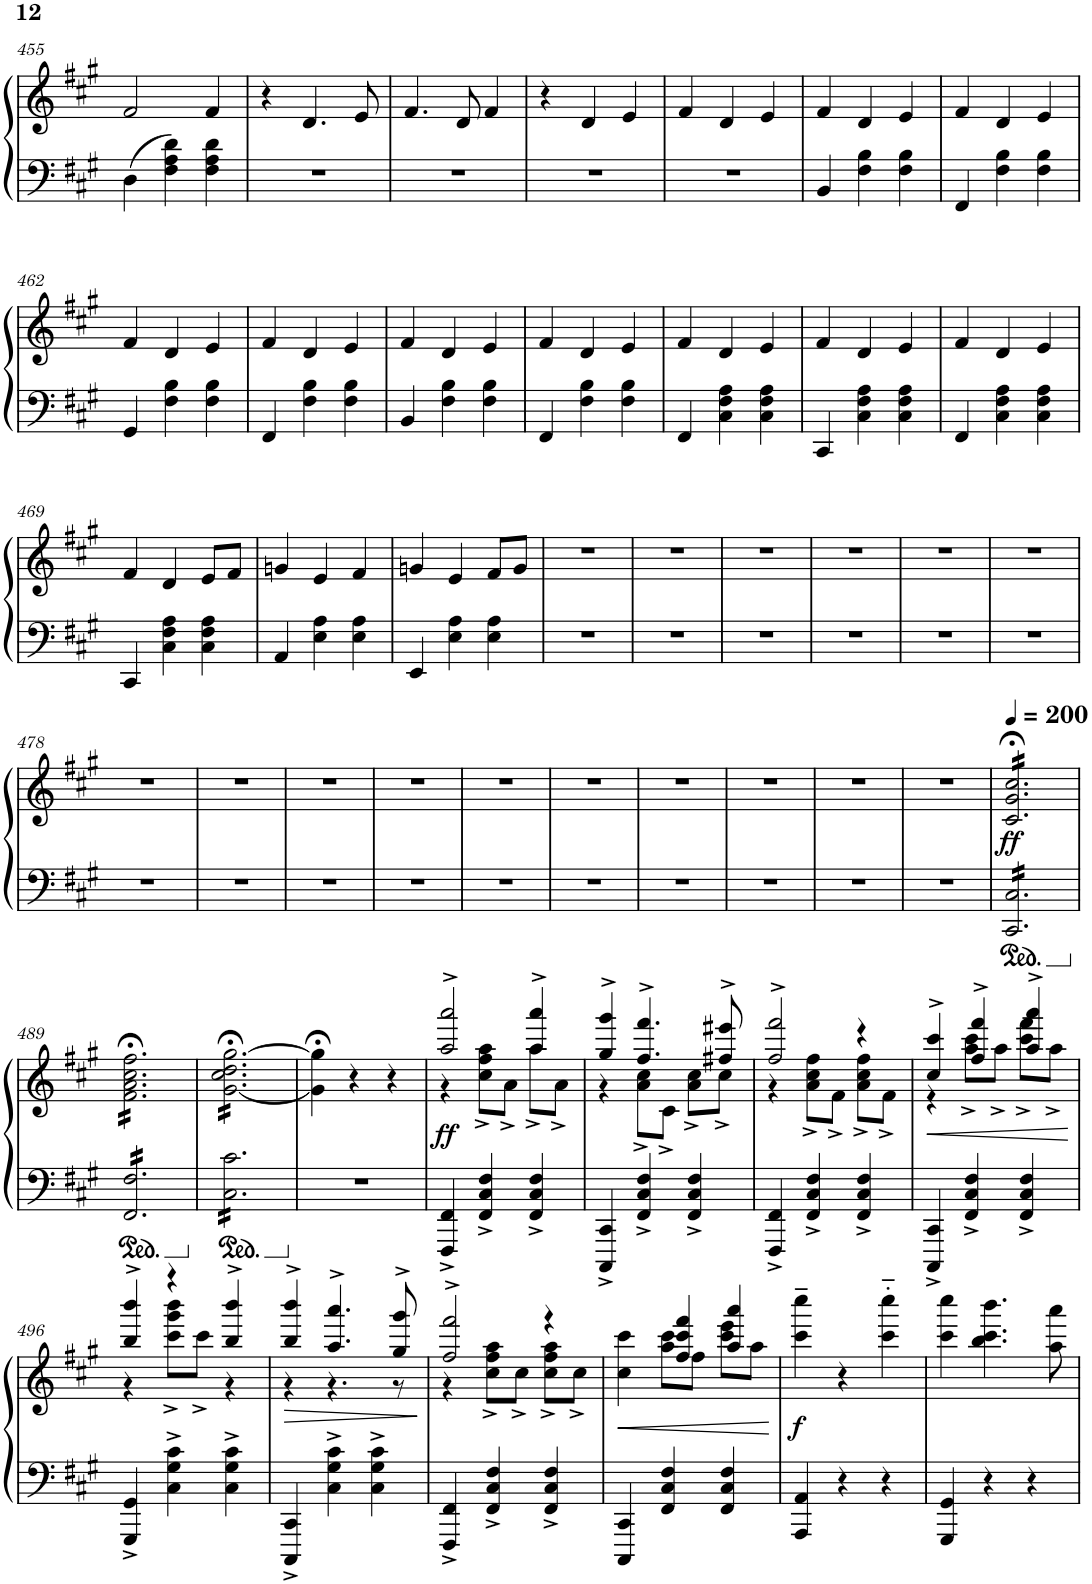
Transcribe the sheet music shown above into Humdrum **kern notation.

**kern	**kern	**dynam
*part1	*part1	*part1
*staff2	*staff1	*staff1/2
*I"Piano	*	*
*I'Pno.	*	*
!!LO:PB:g=z
*clefF4	*clefG2	*
*k[f#c#g#]	*k[f#c#g#]	*
*M3/4	*M3/4	*
=455	=455	=455
4D\	2f#/	.
4F#\ 4A\ 4d\	.	.
4F#\ 4A\ 4d\	4f#/	.
=456	=456	=456
2.r	4r	.
.	4.d/	.
.	8e/	.
=457	=457	=457
2.r	4.f#/	.
.	8d/	.
.	4f#/	.
=458	=458	=458
2.r	4r	.
.	4d/	.
.	4e/	.
=459	=459	=459
2.r	4f#/	.
.	4d/	.
.	4e/	.
=460	=460	=460
4BB/	4f#/	.
4F#\ 4B\	4d/	.
4F#\ 4B\	4e/	.
=461	=461	=461
4FF#/	4f#/	.
4F#\ 4B\	4d/	.
4F#\ 4B\	4e/	.
!!LO:LB:g=z
=462	=462	=462
4GG#/	4f#/	.
4F#\ 4B\	4d/	.
4F#\ 4B\	4e/	.
=463	=463	=463
4FF#/	4f#/	.
4F#\ 4B\	4d/	.
4F#\ 4B\	4e/	.
=464	=464	=464
4BB/	4f#/	.
4F#\ 4B\	4d/	.
4F#\ 4B\	4e/	.
=465	=465	=465
4FF#/	4f#/	.
4F#\ 4B\	4d/	.
4F#\ 4B\	4e/	.
=466	=466	=466
4FF#/	4f#/	.
4C#\ 4F#\ 4A\	4d/	.
4C#\ 4F#\ 4A\	4e/	.
=467	=467	=467
4CC#/	4f#/	.
4C#\ 4F#\ 4A\	4d/	.
4C#\ 4F#\ 4A\	4e/	.
=468	=468	=468
4FF#/	4f#/	.
4C#\ 4F#\ 4A\	4d/	.
4C#\ 4F#\ 4A\	4e/	.
!!LO:LB:g=z
=469	=469	=469
4CC#/	4f#/	.
4C#\ 4F#\ 4A\	4d/	.
4C#\ 4F#\ 4A\	8e/L	.
.	8f#/J	.
=470	=470	=470
4AA/	4gn/	.
4E\ 4A\	4e/	.
4E\ 4A\	4f#/	.
=471	=471	=471
4EE/	4gn/	.
4E\ 4A\	4e/	.
4E\ 4A\	8f#/L	.
.	8g/J	.
=472	=472	=472
2.r	2.r	.
=473	=473	=473
2.r	2.r	.
=474	=474	=474
2.r	2.r	.
=475	=475	=475
2.r	2.r	.
=476	=476	=476
2.r	2.r	.
=477	=477	=477
2.r	2.r	.
!!LO:LB:g=z
=478	=478	=478
2.r	2.r	.
=479	=479	=479
2.r	2.r	.
=480	=480	=480
2.r	2.r	.
=481	=481	=481
2.r	2.r	.
=482	=482	=482
2.r	2.r	.
=483	=483	=483
2.r	2.r	.
=484	=484	=484
2.r	2.r	.
=485	=485	=485
2.r	2.r	.
=486	=486	=486
2.r	2.r	.
=487	=487	=487
2.r	2.r	.
=488	=488	=488
*	*MM200	*
!	!	!LO:DY:b
*tremolo	*	*
*	*tremolo	*
16CC#/ 16C#/LL	16c#/;< 16g#/;< 16cc#/;<LL	ff
16CC#/ 16C#/	16c#/;< 16g#/;< 16cc#/;<	.
16CC#/ 16C#/	16c#/;< 16g#/;< 16cc#/;<	.
16CC#/ 16C#/	16c#/;< 16g#/;< 16cc#/;<	.
16CC#/ 16C#/	16c#/;< 16g#/;< 16cc#/;<	.
16CC#/ 16C#/	16c#/;< 16g#/;< 16cc#/;<	.
16CC#/ 16C#/	16c#/;< 16g#/;< 16cc#/;<	.
16CC#/ 16C#/	16c#/;< 16g#/;< 16cc#/;<	.
16CC#/ 16C#/	16c#/;< 16g#/;< 16cc#/;<	.
16CC#/ 16C#/	16c#/;< 16g#/;< 16cc#/;<	.
16CC#/ 16C#/	16c#/;< 16g#/;< 16cc#/;<	.
16CC#/ 16C#/JJ	16c#/;< 16g#/;< 16cc#/;<JJ	.
!!LO:LB:g=z
=489	=489	=489
16FF#/ 16F#/LL	16f#\;< 16a\;< 16cc#\;< 16ff#\;<LL	.
16FF#/ 16F#/	16f#\;< 16a\;< 16cc#\;< 16ff#\;<	.
16FF#/ 16F#/	16f#\;< 16a\;< 16cc#\;< 16ff#\;<	.
16FF#/ 16F#/	16f#\;< 16a\;< 16cc#\;< 16ff#\;<	.
16FF#/ 16F#/	16f#\;< 16a\;< 16cc#\;< 16ff#\;<	.
16FF#/ 16F#/	16f#\;< 16a\;< 16cc#\;< 16ff#\;<	.
16FF#/ 16F#/	16f#\;< 16a\;< 16cc#\;< 16ff#\;<	.
16FF#/ 16F#/	16f#\;< 16a\;< 16cc#\;< 16ff#\;<	.
16FF#/ 16F#/	16f#\;< 16a\;< 16cc#\;< 16ff#\;<	.
16FF#/ 16F#/	16f#\;< 16a\;< 16cc#\;< 16ff#\;<	.
16FF#/ 16F#/	16f#\;< 16a\;< 16cc#\;< 16ff#\;<	.
16FF#/ 16F#/JJ	16f#\;< 16a\;< 16cc#\;< 16ff#\;<JJ	.
=490	=490	=490
16C#\ 16c#\LL	[16g#\;< 16cc#\;< 16dd\;< [16gg#\;<LL	.
16C#\ 16c#\	16g#\;< 16cc#\;< 16dd\;< 16gg#\;<	.
16C#\ 16c#\	16g#\;< 16cc#\;< 16dd\;< 16gg#\;<	.
16C#\ 16c#\	16g#\;< 16cc#\;< 16dd\;< 16gg#\;<	.
16C#\ 16c#\	16g#\;< 16cc#\;< 16dd\;< 16gg#\;<	.
16C#\ 16c#\	16g#\;< 16cc#\;< 16dd\;< 16gg#\;<	.
16C#\ 16c#\	16g#\;< 16cc#\;< 16dd\;< 16gg#\;<	.
16C#\ 16c#\	16g#\;< 16cc#\;< 16dd\;< 16gg#\;<	.
16C#\ 16c#\	16g#\;< 16cc#\;< 16dd\;< 16gg#\;<	.
16C#\ 16c#\	16g#\;< 16cc#\;< 16dd\;< 16gg#\;<	.
16C#\ 16c#\	16g#\;< 16cc#\;< 16dd\;< 16gg#\;<	.
16C#\ 16c#\JJ	16g#\;< 16cc#\;< 16dd\;< 16gg#\;<JJ	.
*	*Xtremolo	*
*Xtremolo	*	*
=491	=491	=491
2.r	4g#\];< 4gg#\];<	.
.	4r	.
.	4r	.
=492	=492	=492
*	*^	*
!	!	!	!LO:DY:b
4FFF#/^ 4FF#/^	2aa/^ 2aaa/^	4r	ff
4FF#/^ 4C#/^ 4F#/^	.	8cc#\^ 8ff#\^ 8aa\^L	.
.	.	8a^\J	.
4FF#/^ 4C#/^ 4F#/^	4aa/^ 4aaa/^	8aa^\L	.
.	.	8a^\J	.
=493	=493	=493	=493
4CCC#/^ 4CC#/^	4gg#/^ 4ggg#/^	4r	.
4FF#/^ 4C#/^ 4F#/^	4.ff#/^ 4.fff#/^	8a\^ 8cc#\^L	.
.	.	8c#^\J	.
4FF#/^ 4C#/^ 4F#/^	.	8a\^ 8cc#\^L	.
.	8ff#X/^ 8eee#X/^	8cc#^\J	.
=494	=494	=494	=494
4FFF#/^ 4FF#/^	2ff#/^ 2fff#/^	4r	.
4FF#/^ 4C#/^ 4F#/^	.	8a\^ 8cc#\^ 8ff#\^L	.
.	.	8f#^\J	.
4FF#/^ 4C#/^ 4F#/^	4r	8a\^ 8cc#\^ 8ff#\^L	.
.	.	8f#^\J	.
=495	=495	=495	=495
!	!	!	!LO:HP:b
4CCC#/^ 4CC#/^	4cc#/^ 4ccc#/^	4r	<
4FF#/^ 4C#/^ 4F#/^	4ff#/^ 4fff#/^	8aa\^ 8ccc#\^L	.
.	.	8aa^\J	.
4FF#/^ 4C#/^ 4F#/^	4aa/^ 4aaa/^	8ccc#\^ 8fff#\^L	.
.	.	8aa^\J	.
*	*v	*v	*
.	.	[
!!LO:LB:g=z
=496	=496	=496
*	*^	*
4GGG#/^ 4GG#/^	4bb/^ 4bbb/^	4r	.
4C#\^ 4G#\^ 4c#\^	4r	8ccc#\^ 8ggg#\^ 8bbb\^L	.
.	.	8ccc#^\J	.
4C#\^ 4G#\^ 4c#\^	4bb/^ 4bbb/^	4r	.
=497	=497	=497	=497
!	!	!	!LO:HP:b
4CCC#/^ 4CC#/^	4bb/^ 4bbb/^	4r	>
4C#\^ 4G#\^ 4c#\^	4.aa/^ 4.aaa/^	4.r	.
4C#\^ 4G#\^ 4c#\^	.	.	.
.	8gg#/^ 8ggg#/^	8r	.
*	*v	*v	*
.	.	]
=498	=498	=498
*	*^	*
4FFF#/^ 4FF#/^	2ff#/^ 2fff#/^	4r	.
4FF#/^ 4C#/^ 4F#/^	.	8cc#\^ 8ff#\^ 8aa\^L	.
.	.	8cc#^\J	.
4FF#/^ 4C#/^ 4F#/^	4r	8cc#\^ 8ff#\^ 8aa\^L	.
.	.	8cc#^\J	.
=499	=499	=499	=499
!	!	!	!LO:HP:b
4CCC#/ 4CC#/	4cc#\ 4ccc#\	4ryy	<
4FF#/ 4C#/ 4F#/	4ff#/ 4ccc#/ 4fff#/	8aa\ 8ccc#\L	.
.	.	8ff#\J	.
4FF#/ 4C#/ 4F#/	4aa/ 4aaa/	8ccc#\ 8eee\L	.
.	.	8aa\J	.
*	*v	*v	*
.	.	[
=500	=500	=500
!	!	!LO:DY:b
4AAA/ 4AA/	4ccc#\~ 4cccc#\~	f
4r	4r	.
4r	4ccc#\'~ 4cccc#\'~	.
=501	=501	=501
4GGG#/ 4GG#/	4ccc#\ 4cccc#\	.
4r	4.bb\ 4.ccc#\ 4.bbb\	.
4r	.	.
.	8aa\ 8aaa\	.
=	=	=
*-	*-	*-
